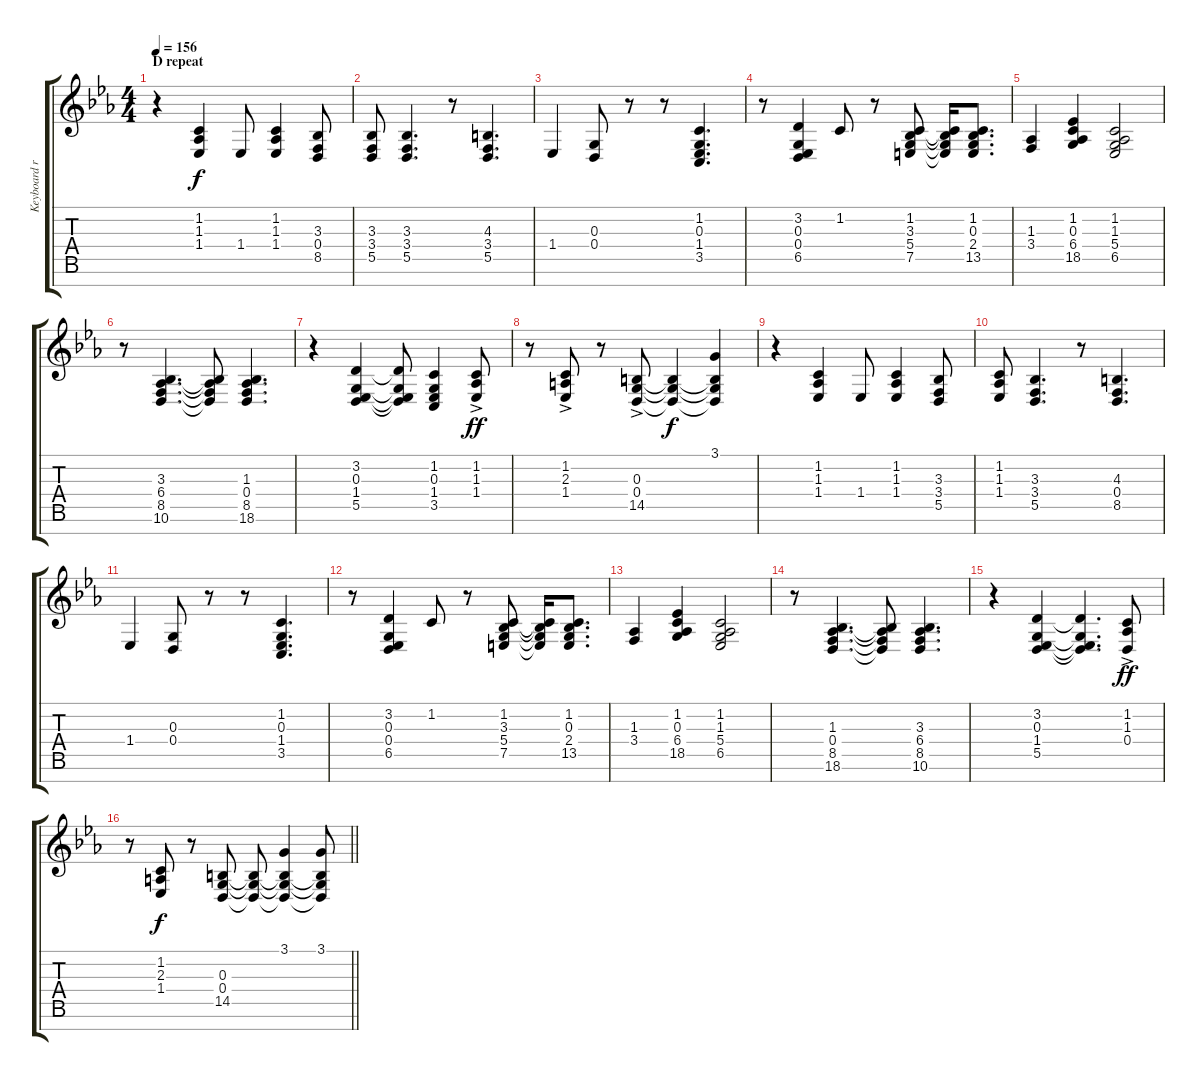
\track ("Keyboard right hand" "Keyboard r") {instrument brightacousticpiano}
\staff {score tabs}
\tuning (E4 B3 G3 D3 A2 E2 B1) {hide}
\ts (4 4)
\section ("" "D repeat")
\tempo 156
\clef g2
\ks eb
r.4{dy f} (1.2 1.3 1.4).4 1.4.8 (1.2 1.3 1.4).4 (3.3 0.4 8.5).8 |
(3.3 3.4 5.5).8 (3.3 3.4 5.5).4{d} r.8 (4.3 3.4 5.5).4{d} |
1.4.4 (0.3 0.4).8 r.8 r.8 (1.2 0.3 1.4 3.5).4{d} |
r.8 (3.2 0.3 0.4 6.5).4 1.2.8 r.8 (1.2 3.3 5.4 7.5).8 (1.2{t} 3.3{t} 5.4{t} 7.5{t}).16 (1.2 0.3 2.4 13.5).8{d} |
(1.3 3.4).4 (1.2 0.3 6.4 18.5).4 (1.2 1.3 5.4 6.5).2 |
r.8 (3.3 6.4 8.5 10.6).4{d} (3.3{t} 6.4{t} 8.5{t} 10.6{t}).8 (1.3 0.4 8.5 18.6).4{d} |
r.4 (3.2 0.3 1.4 5.5).4 (3.2{t} 0.3{t} 1.4{t} 5.5{t}).8 (1.2 0.3 1.4 3.5).4 (1.2{ac} 1.3{ac} 1.4{ac}).8{dy ff} |
r.8 (1.2{ac} 2.3{ac} 1.4{ac}).8 r.8 (0.3{ac} 0.4{ac} 14.5{ac}).8 (0.3{t} 0.4{t} 14.5{t}).4{dy f} (3.1 0.3{t} 0.4{t} 14.5{t}).4 |
r.4 (1.2 1.3 1.4).4 1.4.8 (1.2 1.3 1.4).4 (3.3 3.4 5.5).8 |
(1.2 1.3 1.4).8 (3.3 3.4 5.5).4{d} r.8 (4.3 0.4 8.5).4{d} |
1.4.4 (0.3 0.4).8 r.8 r.8 (1.2 0.3 1.4 3.5).4{d} |
r.8 (3.2 0.3 0.4 6.5).4 1.2.8 r.8 (1.2 3.3 5.4 7.5).8 (1.2{t} 3.3{t} 5.4{t} 7.5{t}).16 (1.2 0.3 2.4 13.5).8{d} |
(1.3 3.4).4 (1.2 0.3 6.4 18.5).4 (1.2 1.3 5.4 6.5).2 |
r.8 (1.3 0.4 8.5 18.6).4{d} (1.3{t} 0.4{t} 8.5{t} 18.6{t}).8 (3.3 6.4 8.5 10.6).4{d} |
r.4 (3.2 0.3 1.4 5.5).4 (3.2{t} 0.3{t} 1.4{t} 5.5{t}).4{d} (1.2{ac} 1.3 0.4).8{dy ff} |
\barLineRight lightlight
r.8 (1.2 2.3 1.4).8{dy f} r.8 (0.3 0.4 14.5).8 (0.3{t} 0.4{t} 14.5{t}).8 (3.1 0.3{t} 0.4{t} 14.5{t}).4 (3.1 0.3{t} 0.4{t} 14.5{t}).8
